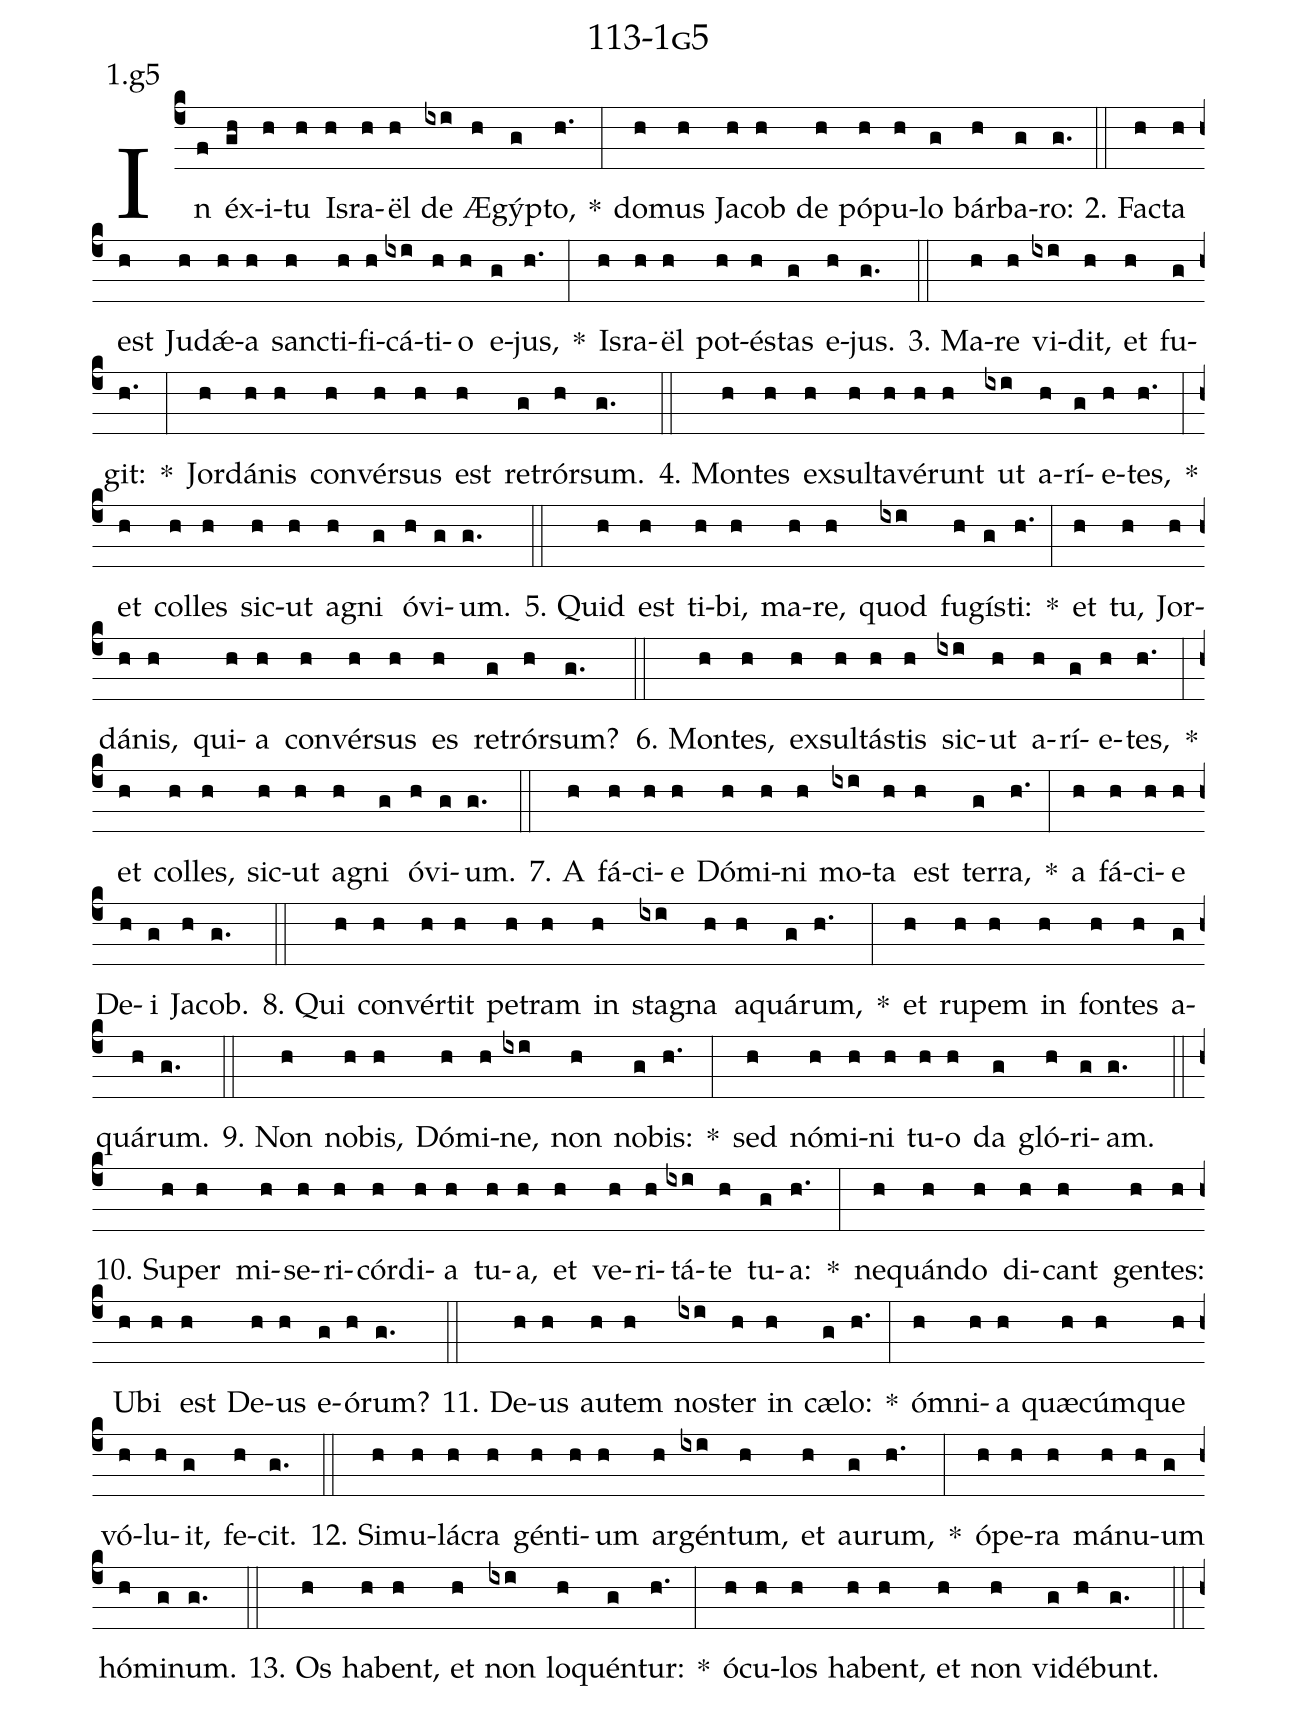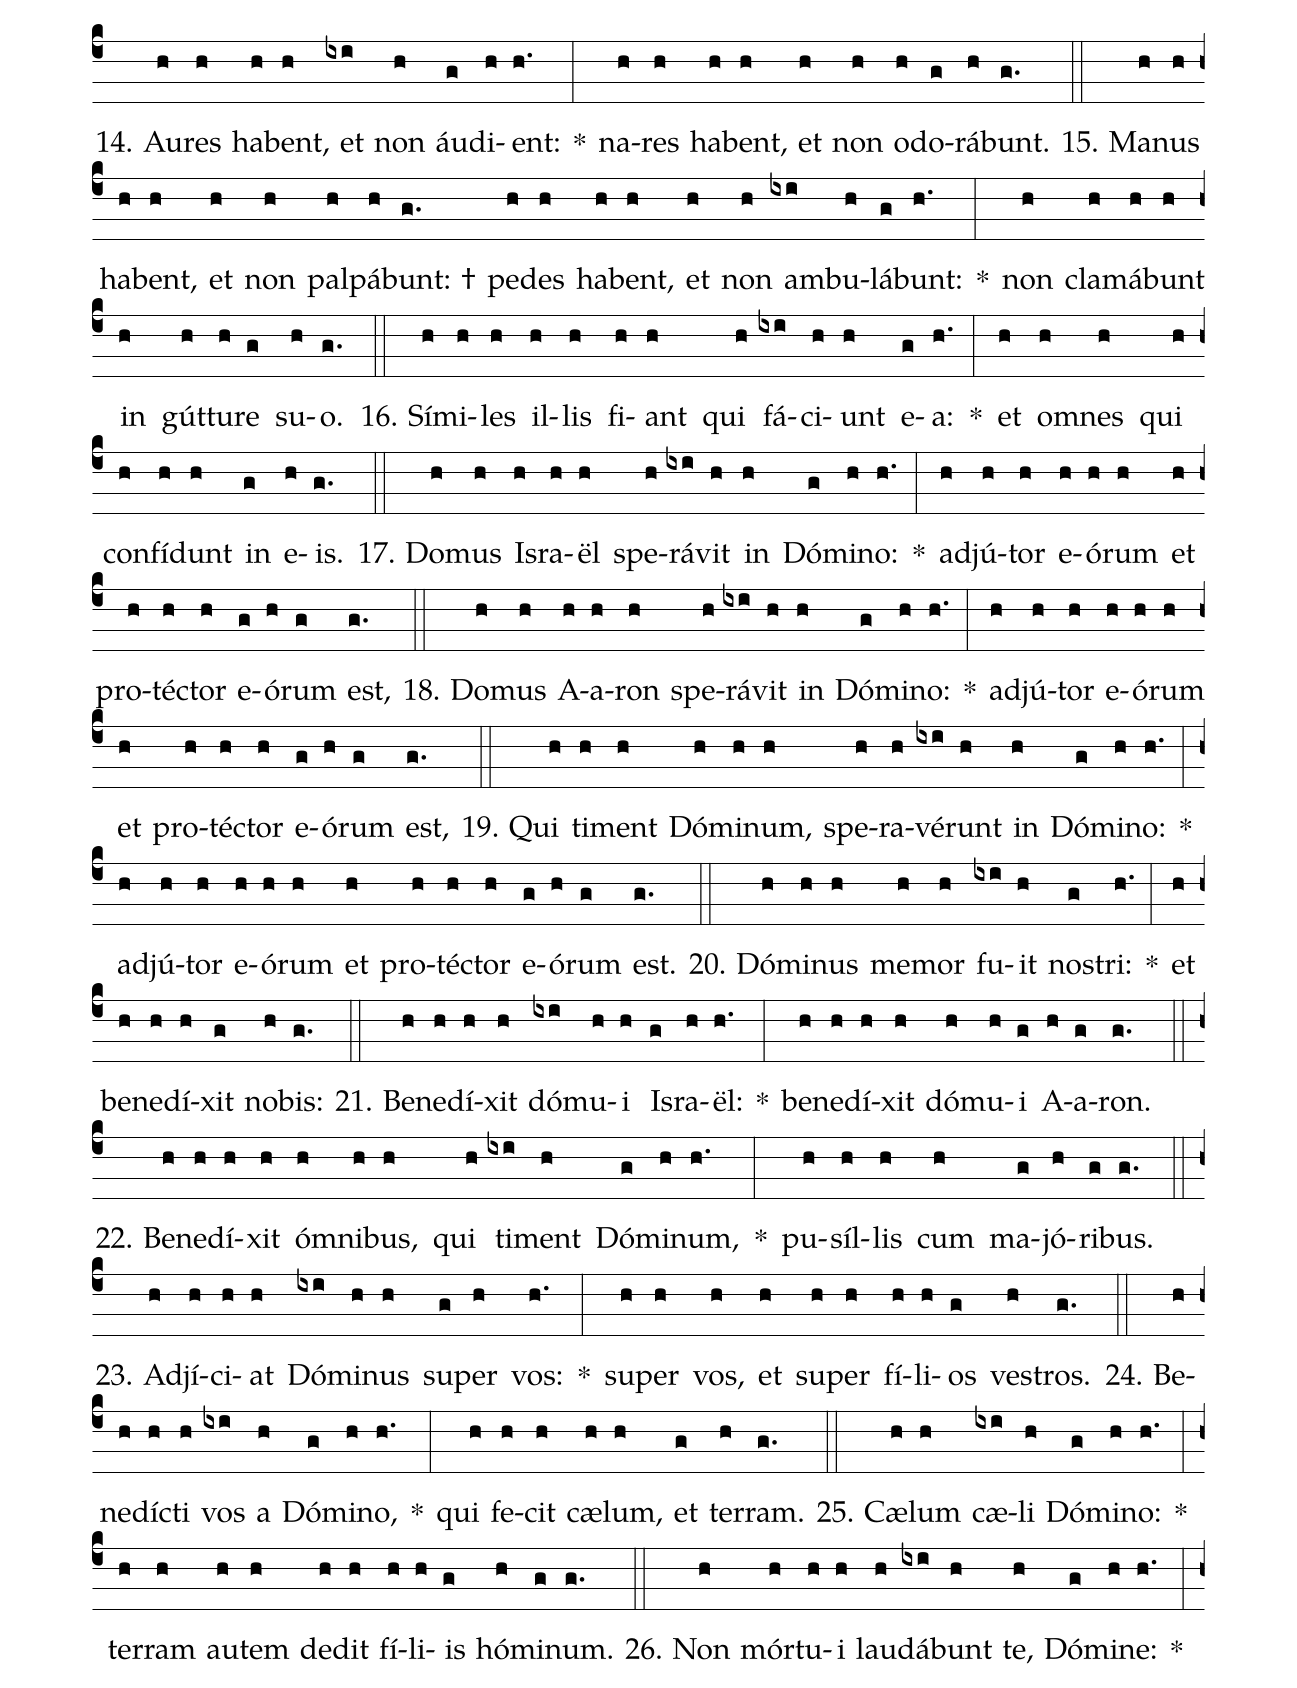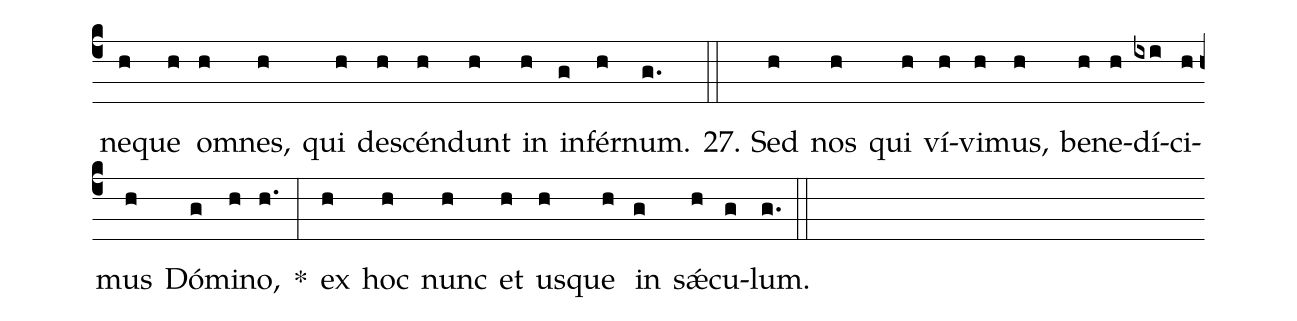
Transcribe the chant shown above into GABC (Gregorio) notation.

name: 113-1g5;
annotation: 1.g5;
%%
(c4)In(f) éx(gh)i(h)tu(h) Is(h)ra(h)ël(h) de(ixi) Æ(h)gýp(g)to,(h.) *(:) do(h)mus(h) Ja(h)cob(h) de(h) pó(h)pu(h)lo(g) bár(h)ba(g)ro:(g.) (::)
2. Fac(h)ta(h) est(h) Ju(h)dǽ(h)a(h) sanc(h)ti(h)fi(h)cá(ixi)ti(h)o(h) e(g)jus,(h.) *(:) Is(h)ra(h)ël(h) pot(h)és(h)tas(g) e(h)jus.(g.) (::)
3. Ma(h)re(h) vi(ixi)dit,(h) et(h) fu(g)git:(h.) *(:) Jor(h)dá(h)nis(h) con(h)vér(h)sus(h) est(h) re(g)trór(h)sum.(g.) (::)
4. Mon(h)tes(h) ex(h)sul(h)ta(h)vé(h)runt(h) ut(ixi) a(h)rí(g)e(h)tes,(h.) *(:) et(h) col(h)les(h) sic(h)ut(h) a(h)gni(g) ó(h)vi(g)um.(g.) (::)
5. Quid(h) est(h) ti(h)bi,(h) ma(h)re,(h) quod(ixi) fu(h)gís(g)ti:(h.) *(:) et(h) tu,(h) Jor(h)dá(h)nis,(h) qui(h)a(h) con(h)vér(h)sus(h) es(h) re(g)trór(h)sum?(g.) (::)
6. Mon(h)tes,(h) ex(h)sul(h)tás(h)tis(h) sic(ixi)ut(h) a(h)rí(g)e(h)tes,(h.) *(:) et(h) col(h)les,(h) sic(h)ut(h) a(h)gni(g) ó(h)vi(g)um.(g.) (::)
7. A(h) fá(h)ci(h)e(h) Dó(h)mi(h)ni(h) mo(ixi)ta(h) est(h) ter(g)ra,(h.) *(:) a(h) fá(h)ci(h)e(h) De(h)i(g) Ja(h)cob.(g.) (::)
8. Qui(h) con(h)vér(h)tit(h) pe(h)tram(h) in(h) sta(ixi)gna(h) a(h)quá(g)rum,(h.) *(:) et(h) ru(h)pem(h) in(h) fon(h)tes(h) a(g)quá(h)rum.(g.) (::)
9. Non(h) no(h)bis,(h) Dó(h)mi(h)ne,(ixi) non(h) no(g)bis:(h.) *(:) sed(h) nó(h)mi(h)ni(h) tu(h)o(h) da(g) gló(h)ri(g)am.(g.) (::)
10. Su(h)per(h) mi(h)se(h)ri(h)cór(h)di(h)a(h) tu(h)a,(h) et(h) ve(h)ri(h)tá(ixi)te(h) tu(g)a:(h.) *(:) ne(h)quán(h)do(h) di(h)cant(h) gen(h)tes:(h) U(h)bi(h) est(h) De(h)us(h) e(g)ó(h)rum?(g.) (::)
11. De(h)us(h) au(h)tem(h) nos(ixi)ter(h) in(h) cæ(g)lo:(h.) *(:) óm(h)ni(h)a(h) quæ(h)cúm(h)que(h) vó(h)lu(h)it,(g) fe(h)cit.(g.) (::)
12. Si(h)mu(h)lá(h)cra(h) gén(h)ti(h)um(h) ar(h)gén(ixi)tum,(h) et(h) au(g)rum,(h.) *(:) ó(h)pe(h)ra(h) má(h)nu(h)um(g) hó(h)mi(g)num.(g.) (::)
13. Os(h) ha(h)bent,(h) et(h) non(ixi) lo(h)quén(g)tur:(h.) *(:) ó(h)cu(h)los(h) ha(h)bent,(h) et(h) non(h) vi(g)dé(h)bunt.(g.) (::)
14. Au(h)res(h) ha(h)bent,(h) et(ixi) non(h) áu(g)di(h)ent:(h.) *(:) na(h)res(h) ha(h)bent,(h) et(h) non(h) o(h)do(g)rá(h)bunt.(g.) (::)
15. Ma(h)nus(h) ha(h)bent,(h) et(h) non(h) pal(h)pá(h)bunt: †(g.) pe(h)des(h) ha(h)bent,(h) et(h) non(h) am(ixi)bu(h)lá(g)bunt:(h.) *(:) non(h) cla(h)má(h)bunt(h) in(h) gút(h)tu(h)re(g) su(h)o.(g.) (::)
16. Sí(h)mi(h)les(h) il(h)lis(h) fi(h)ant(h) qui(h) fá(ixi)ci(h)unt(h) e(g)a:(h.) *(:) et(h) om(h)nes(h) qui(h) con(h)fí(h)dunt(h) in(g) e(h)is.(g.) (::)
17. Do(h)mus(h) Is(h)ra(h)ël(h) spe(h)rá(ixi)vit(h) in(h) Dó(g)mi(h)no:(h.) *(:) ad(h)jú(h)tor(h) e(h)ó(h)rum(h) et(h) pro(h)téc(h)tor(h) e(g)ó(h)rum(g) est,(g.) (::)
18. Do(h)mus(h) A(h)a(h)ron(h) spe(h)rá(ixi)vit(h) in(h) Dó(g)mi(h)no:(h.) *(:) ad(h)jú(h)tor(h) e(h)ó(h)rum(h) et(h) pro(h)téc(h)tor(h) e(g)ó(h)rum(g) est,(g.) (::)
19. Qui(h) ti(h)ment(h) Dó(h)mi(h)num,(h) spe(h)ra(h)vé(ixi)runt(h) in(h) Dó(g)mi(h)no:(h.) *(:) ad(h)jú(h)tor(h) e(h)ó(h)rum(h) et(h) pro(h)téc(h)tor(h) e(g)ó(h)rum(g) est.(g.) (::)
20. Dó(h)mi(h)nus(h) me(h)mor(h) fu(ixi)it(h) nos(g)tri:(h.) *(:) et(h) be(h)ne(h)dí(h)xit(g) no(h)bis:(g.) (::)
21. Be(h)ne(h)dí(h)xit(h) dó(ixi)mu(h)i(h) Is(g)ra(h)ël:(h.) *(:) be(h)ne(h)dí(h)xit(h) dó(h)mu(h)i(g) A(h)a(g)ron.(g.) (::)
22. Be(h)ne(h)dí(h)xit(h) óm(h)ni(h)bus,(h) qui(h) ti(ixi)ment(h) Dó(g)mi(h)num,(h.) *(:) pu(h)síl(h)lis(h) cum(h) ma(g)jó(h)ri(g)bus.(g.) (::)
23. Ad(h)jí(h)ci(h)at(h) Dó(ixi)mi(h)nus(h) su(g)per(h) vos:(h.) *(:) su(h)per(h) vos,(h) et(h) su(h)per(h) fí(h)li(h)os(g) ves(h)tros.(g.) (::)
24. Be(h)ne(h)díc(h)ti(h) vos(ixi) a(h) Dó(g)mi(h)no,(h.) *(:) qui(h) fe(h)cit(h) cæ(h)lum,(h) et(g) ter(h)ram.(g.) (::)
25. Cæ(h)lum(h) cæ(ixi)li(h) Dó(g)mi(h)no:(h.) *(:) ter(h)ram(h) au(h)tem(h) de(h)dit(h) fí(h)li(h)is(g) hó(h)mi(g)num.(g.) (::)
26. Non(h) mór(h)tu(h)i(h) lau(h)dá(ixi)bunt(h) te,(h) Dó(g)mi(h)ne:(h.) *(:) ne(h)que(h) om(h)nes,(h) qui(h) de(h)scén(h)dunt(h) in(h) in(g)fér(h)num.(g.) (::)
27. Sed(h) nos(h) qui(h) ví(h)vi(h)mus,(h) be(h)ne(h)dí(ixi)ci(h)mus(h) Dó(g)mi(h)no,(h.) *(:) ex(h) hoc(h) nunc(h) et(h) us(h)que(h) in(g) sǽ(h)cu(g)lum.(g.) (::)
